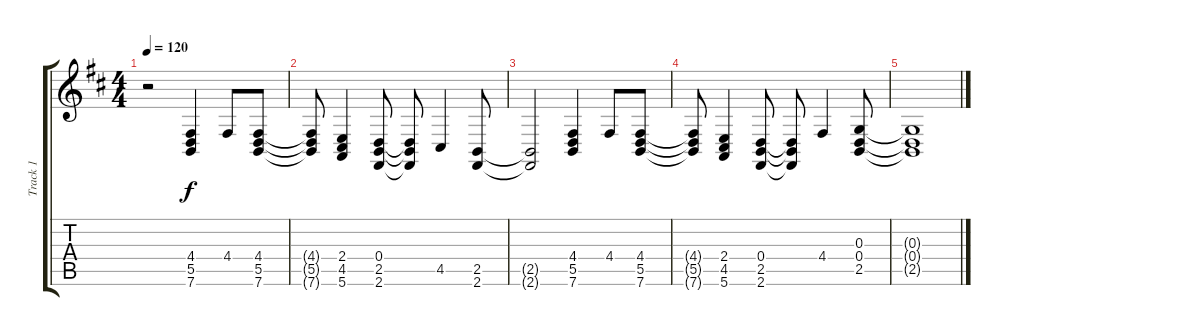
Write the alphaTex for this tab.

\track ("Track 1" "Track 1") {instrument honkytonkpiano}
\staff {score tabs}
\tuning (E4 B3 G3 D3 A2 E2) {hide}
\ts (4 4)
\tempo 120
\clef g2
\ks d
r.2{dy f} (4.4 5.5 7.6).4 4.4.8 (4.4 5.5 7.6).8 |
(4.4{t} 5.5{t} 7.6{t}).8 (2.4 4.5 5.6).4 (0.4 2.5 2.6).8 (0.4{t} 2.5{t} 2.6{t}).8 4.5.4 (2.5 2.6).8 |
(2.5{t} 2.6{t}).2 (4.4 5.5 7.6).4 4.4.8 (4.4 5.5 7.6).8 |
(4.4{t} 5.5{t} 7.6{t}).8 (2.4 4.5 5.6).4 (0.4 2.5 2.6).8 (0.4{t} 2.5{t} 2.6{t}).8 4.4.4 (0.3 0.4 2.5).8 |
(0.3{t} 0.4{t} 2.5{t}).1
